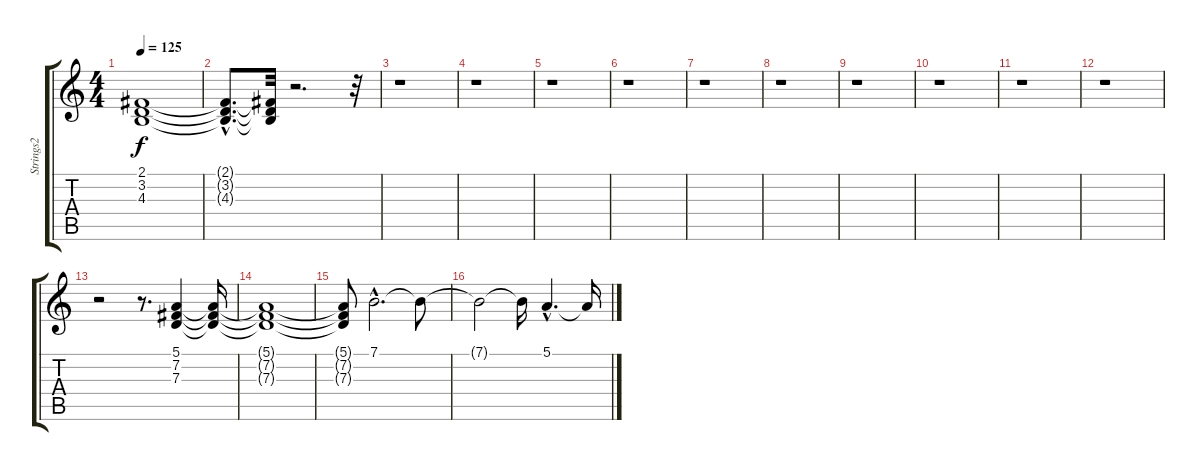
\track ("Strings2" "Strings2") {instrument stringensemble2}
\staff {score tabs}
\tuning (E4 B3 G3 D3 A2 E2) {hide}
\ts (4 4)
\tempo 125
\clef g2
\ks c
(2.1{t} 3.2{t} 4.3{t}).1{dy f} |
(2.1{hac t} 3.2{hac t} 4.3{hac t}).8{d} (2.1{t} 3.2{t} 4.3{t}).32 r.2{d} r.32 |
r.1 |
r.1 |
r.1 |
r.1 |
r.1 |
r.1 |
r.1 |
r.1 |
r.1 |
r.1 |
r.2 r.8{d} (5.1 7.2 7.3).4 (5.1{t} 7.2{t} 7.3{t}).16 |
(5.1{t} 7.2{t} 7.3{t}).1 |
(5.1{t} 7.2{t} 7.3{t}).8 7.1{hac}.2{d} 7.1{t}.8 |
7.1{t}.2 7.1{t}.16 5.1{hac}.4{d} 5.1{t}.16
